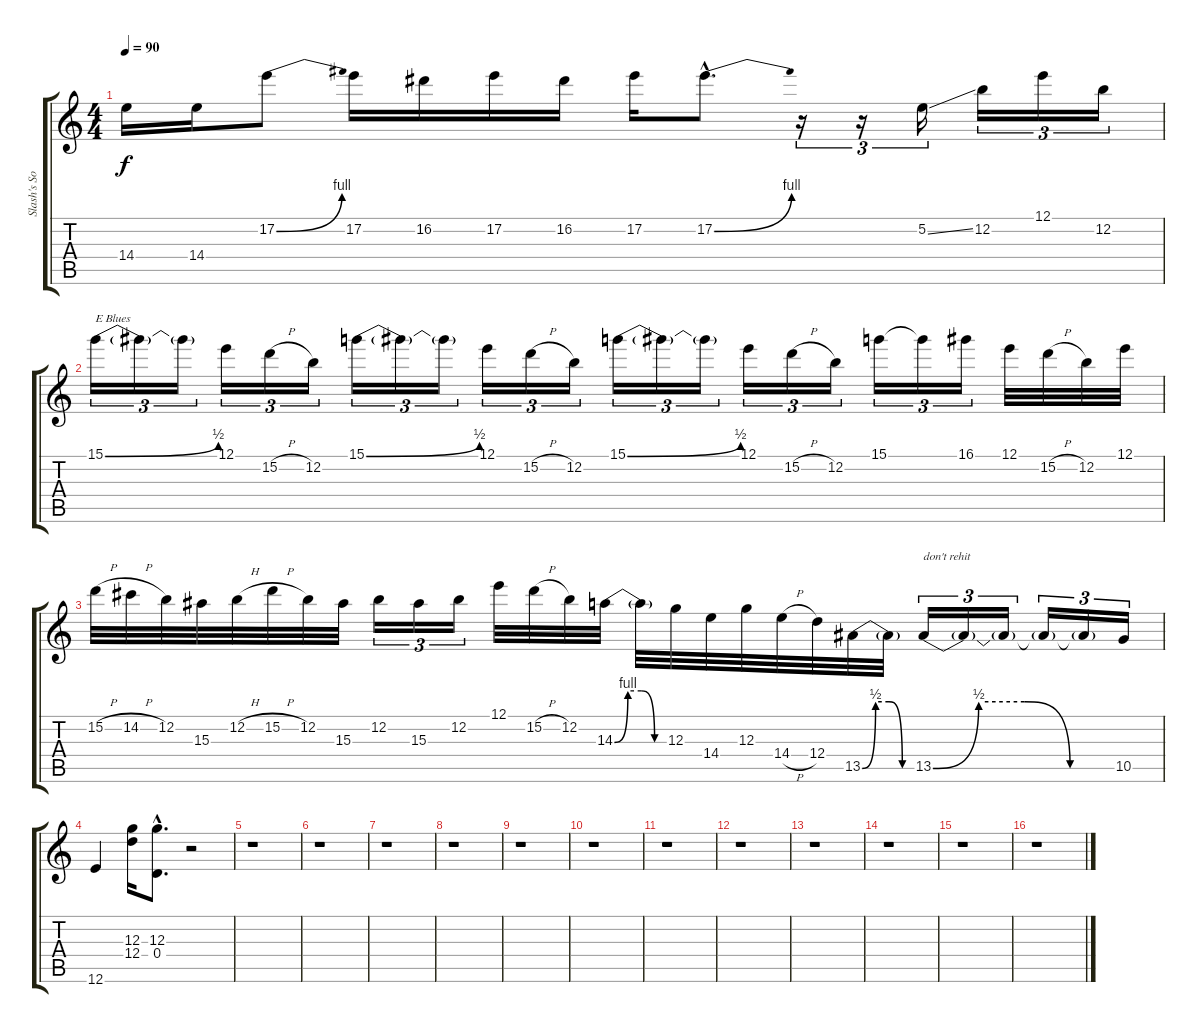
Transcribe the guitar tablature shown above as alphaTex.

\track ("Slash's Solo" "Slash's So") {instrument distortionguitar}
\staff {score tabs}
\tuning (E4 B3 G3 D3 A2 E2) {hide}
\ts (4 4)
\tempo 90
\clef g2
\ks c
14.4.16{dy f} 14.4.16 17.2{be (bend 0 0 60 4)}.8 17.2.16 16.2.16 17.2.16 16.2.16 17.2.16 17.2{be (bend 0 0 60 4) hac}.8{d} r.16{tu (3 2)} r.16{tu (3 2)} 5.2{ss}.16{tu (3 2)} 12.2.16{tu (3 2)} 12.1.16{tu (3 2)} 12.2.16{tu (3 2)} |
15.1{be (bend 0 0 60 2)}.16{tu (3 2) txt "E Blues"} 15.1{t}.16{tu (3 2)} 15.1{t}.16{tu (3 2)} 12.1.16{tu (3 2)} 15.2{h}.16{tu (3 2)} 12.2.16{tu (3 2)} 15.1{be (bend 0 0 60 2)}.16{tu (3 2)} 15.1{t}.16{tu (3 2)} 15.1{t}.16{tu (3 2)} 12.1.16{tu (3 2)} 15.2{h}.16{tu (3 2)} 12.2.16{tu (3 2)} 15.1{be (bend 0 0 60 2)}.16{tu (3 2)} 15.1{t}.16{tu (3 2)} 15.1{t}.16{tu (3 2)} 12.1.16{tu (3 2)} 15.2{h}.16{tu (3 2)} 12.2.16{tu (3 2)} 15.1.16{tu (3 2)} 15.1{t}.16{tu (3 2)} 16.1.16{tu (3 2)} 12.1.32 15.2{h}.32 12.2.32 12.1.32 |
15.2{h}.32 14.2{h}.32 12.2.32 15.3.32 12.2{h}.32 15.2{h}.32 12.2.32 15.3.32 12.2.16{tu (3 2)} 15.3.16{tu (3 2)} 12.2.16{tu (3 2)} 12.1.32 15.2{h}.32 12.2.32 14.3{be (custom 0 0 15 4 30 4 45 0 60 0)}.32 14.3{t}.32 12.3.32 14.4.32 12.3.32 14.4{h}.32 12.4.32 13.5{be (custom 0 0 15 2 30 2 45 0 60 0)}.32 13.5{t}.32 13.5{be (custom 0 0 15 2 30 2 45 0 60 0)}.16{tu (3 2) txt "don't rehit"} 13.5{t}.16{tu (3 2)} 13.5{t}.16{tu (3 2)} 13.5{t}.16{tu (3 2)} 13.5{t}.16{tu (3 2)} 10.5.16{tu (3 2)} |
12.6.4 (12.3 12.4).16 (12.3{hac} 0.4{hac}).8{d} r.2 |
r.1 |
r.1 |
r.1 |
r.1 |
r.1 |
r.1 |
r.1 |
r.1 |
r.1 |
r.1 |
r.1 |
r.1
